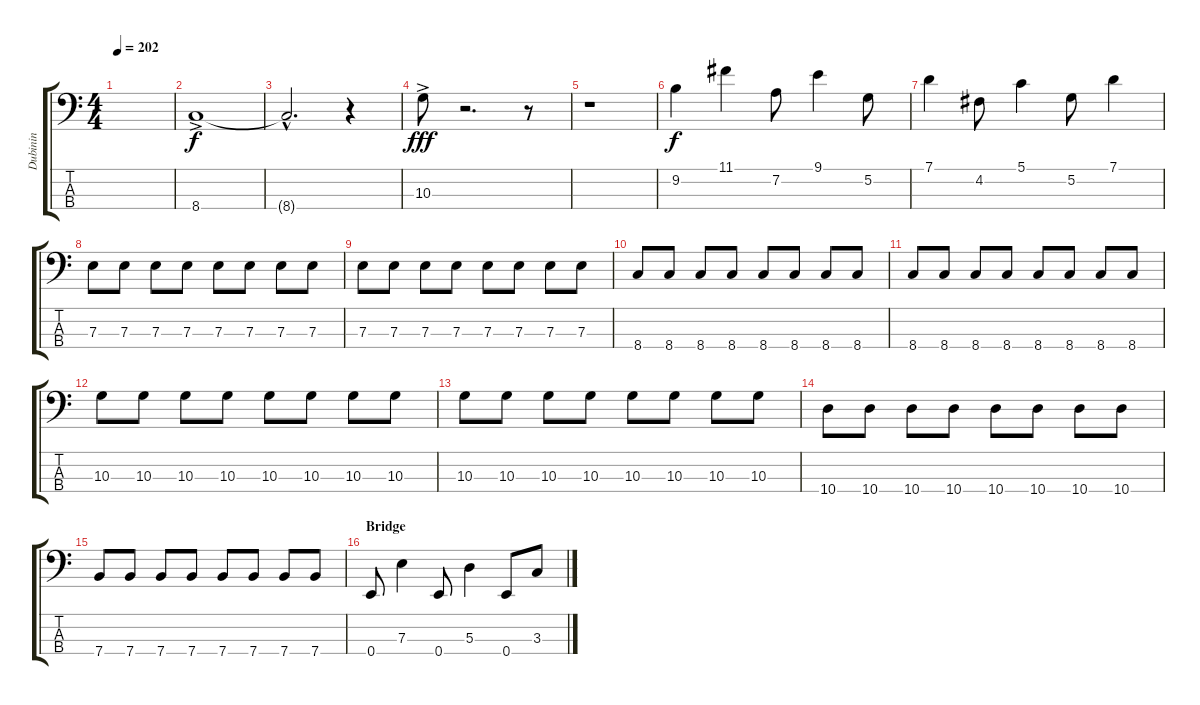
\track ("Dubinin" "Dubinin") {instrument electricbassfinger}
\staff {score tabs}
\tuning (G2 D2 A1 E1) {hide}
\ts (4 4)
\tempo 202
\clef f4
\ks c
|
8.4{ac}.1 |
8.4{hac t}.2{d dy f} r.4 |
10.3{ac}.8{dy fff} r.2{d} r.8 |
r.1 |
9.2.4{dy f} 11.1.4 7.2.8 9.1.4 5.2.8 |
7.1.4 4.2.8 5.1.4 5.2.8 7.1.4 |
7.3.8 7.3.8 7.3.8 7.3.8 7.3.8 7.3.8 7.3.8 7.3.8 |
7.3.8 7.3.8 7.3.8 7.3.8 7.3.8 7.3.8 7.3.8 7.3.8 |
8.4.8 8.4.8 8.4.8 8.4.8 8.4.8 8.4.8 8.4.8 8.4.8 |
8.4.8 8.4.8 8.4.8 8.4.8 8.4.8 8.4.8 8.4.8 8.4.8 |
10.3.8 10.3.8 10.3.8 10.3.8 10.3.8 10.3.8 10.3.8 10.3.8 |
10.3.8 10.3.8 10.3.8 10.3.8 10.3.8 10.3.8 10.3.8 10.3.8 |
10.4.8 10.4.8 10.4.8 10.4.8 10.4.8 10.4.8 10.4.8 10.4.8 |
7.4.8 7.4.8 7.4.8 7.4.8 7.4.8 7.4.8 7.4.8 7.4.8 |
\section ("" "Bridge ")
0.4.8 7.3.4 0.4.8 5.3.4 0.4.8 3.3.8
